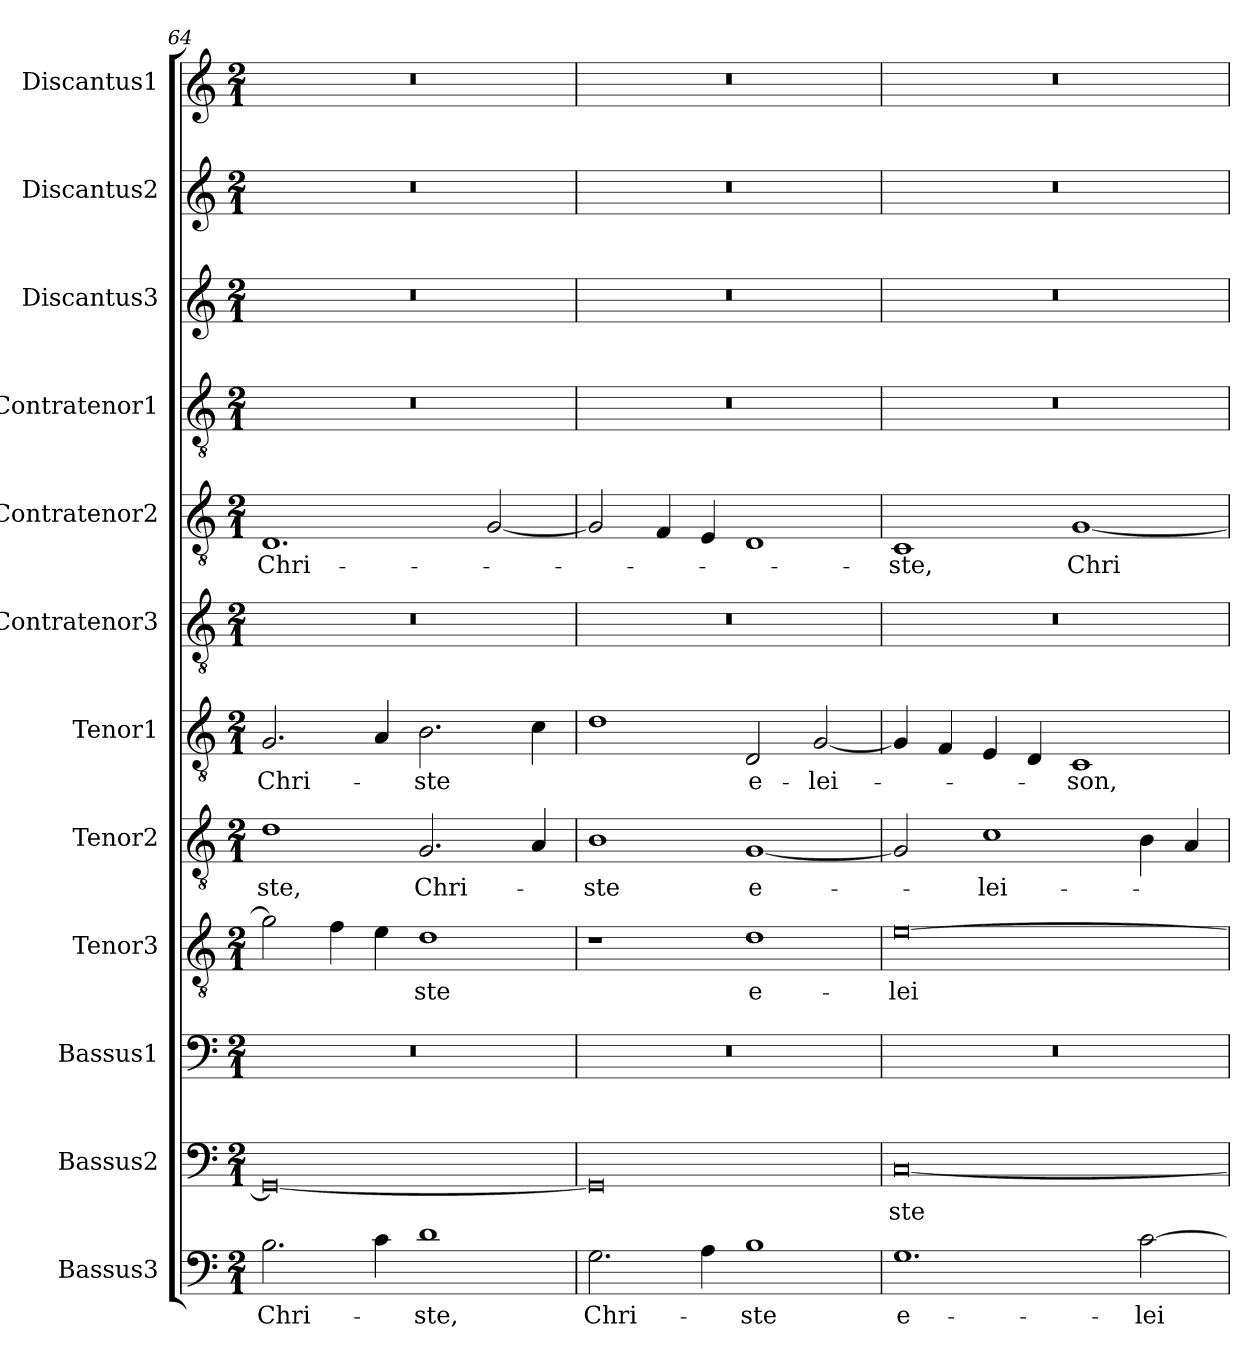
**kern	**text	**kern	**text	**kern	**kern	**text	**kern	**text	**kern	**text	**kern	**kern	**text	**kern	**kern	**kern	**kern
*part12	*part12	*part11	*part11	*part10	*part9	*part9	*part8	*part8	*part7	*part7	*part6	*part5	*part5	*part4	*part3	*part2	*part1
*staff12	*staff12	*staff11	*staff11	*staff10	*staff9	*staff9	*staff8	*staff8	*staff7	*staff7	*staff6	*staff5	*staff5	*staff4	*staff3	*staff2	*staff1
*I"Bassus3	*	*I"Bassus2	*	*I"Bassus1	*I"Tenor3	*	*I"Tenor2	*	*I"Tenor1	*	*I"Contratenor3	*I"Contratenor2	*	*I"Contratenor1	*I"Discantus3	*I"Discantus2	*I"Discantus1
*I'B3	*	*I'B2	*	*I'B1	*I'T3	*	*I'T2	*	*I'T1	*	*I'Ct3	*I'Ct2	*	*I'Ct1	*I'D3	*I'D2	*I'D1
*clefF4	*	*clefF4	*	*clefF4	*clefGv2	*	*clefGv2	*	*clefGv2	*	*clefGv2	*clefGv2	*	*clefGv2	*clefG2	*clefG2	*clefG2
*k[]	*	*k[]	*	*k[]	*k[]	*	*k[]	*	*k[]	*	*k[]	*k[]	*	*k[]	*k[]	*k[]	*k[]
*M2/1	*	*M2/1	*	*M2/1	*M2/1	*	*M2/1	*	*M2/1	*	*M2/1	*M2/1	*	*M2/1	*M2/1	*M2/1	*M2/1
=64	=64	=64	=64	=64	=64	=64	=64	=64	=64	=64	=64	=64	=64	=64	=64	=64	=64
2.B	Chri-	0GG_	.	0r	2g]	.	1d	-ste,	2.G	Chri-	0r	1.D	Chri-	0r	0r	0r	0r
.	.	.	.	.	4f	.	.	.	.	.	.	.	.	.	.	.	.
4c	.	.	.	.	4e	.	.	.	4A	.	.	.	.	.	.	.	.
1d	-ste,	.	.	.	1d	-ste	2.G	Chri-	2.B	-ste	.	.	.	.	.	.	.
.	.	.	.	.	.	.	.	.	.	.	.	[2G	.	.	.	.	.
.	.	.	.	.	.	.	4A	.	4c	.	.	.	.	.	.	.	.
=65	=65	=65	=65	=65	=65	=65	=65	=65	=65	=65	=65	=65	=65	=65	=65	=65	=65
2.G	Chri-	0GG]	.	0r	1r	.	1B	-ste	1d	.	0r	2G]	.	0r	0r	0r	0r
.	.	.	.	.	.	.	.	.	.	.	.	4F	.	.	.	.	.
4A	.	.	.	.	.	.	.	.	.	.	.	4E	.	.	.	.	.
1B	-ste	.	.	.	1d	e-	[1G	e-	2D	e-	.	1D	.	.	.	.	.
.	.	.	.	.	.	.	.	.	[2G	-lei-	.	.	.	.	.	.	.
=66	=66	=66	=66	=66	=66	=66	=66	=66	=66	=66	=66	=66	=66	=66	=66	=66	=66
1.G	e-	[0C	-ste	0r	[0e	-lei-	2G]	.	4G]	.	0r	1C	-ste,	0r	0r	0r	0r
.	.	.	.	.	.	.	.	.	4F	.	.	.	.	.	.	.	.
.	.	.	.	.	.	.	1c	-lei-	4E	.	.	.	.	.	.	.	.
.	.	.	.	.	.	.	.	.	4D	.	.	.	.	.	.	.	.
.	.	.	.	.	.	.	.	.	1C	-son,	.	[1G	Chri-	.	.	.	.
[2c	-lei-	.	.	.	.	.	4B	.	.	.	.	.	.	.	.	.	.
.	.	.	.	.	.	.	4A	.	.	.	.	.	.	.	.	.	.
=	=	=	=	=	=	=	=	=	=	=	=	=	=	=	=	=	=
*-	*-	*-	*-	*-	*-	*-	*-	*-	*-	*-	*-	*-	*-	*-	*-	*-	*-
